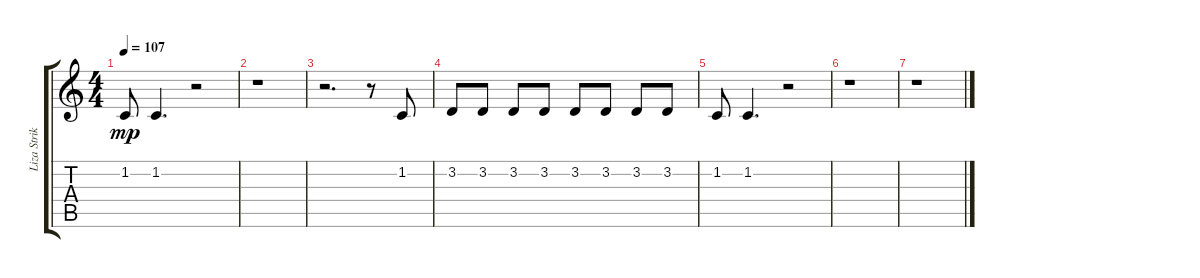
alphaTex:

\track ("Liza Strike" "Liza Strik") {instrument clarinet}
\staff {score tabs}
\tuning (E4 B3 G3 D3 A2 E2) {hide}
\ts (4 4)
\tempo 107
\clef g2
\ks c
1.2.8{dy mp} 1.2.4{d} r.2 |
r.1 |
r.2{d} r.8 1.2.8 |
3.2.8 3.2.8 3.2.8 3.2.8 3.2.8 3.2.8 3.2.8 3.2.8 |
1.2.8 1.2.4{d} r.2 |
r.1 |
r.1
